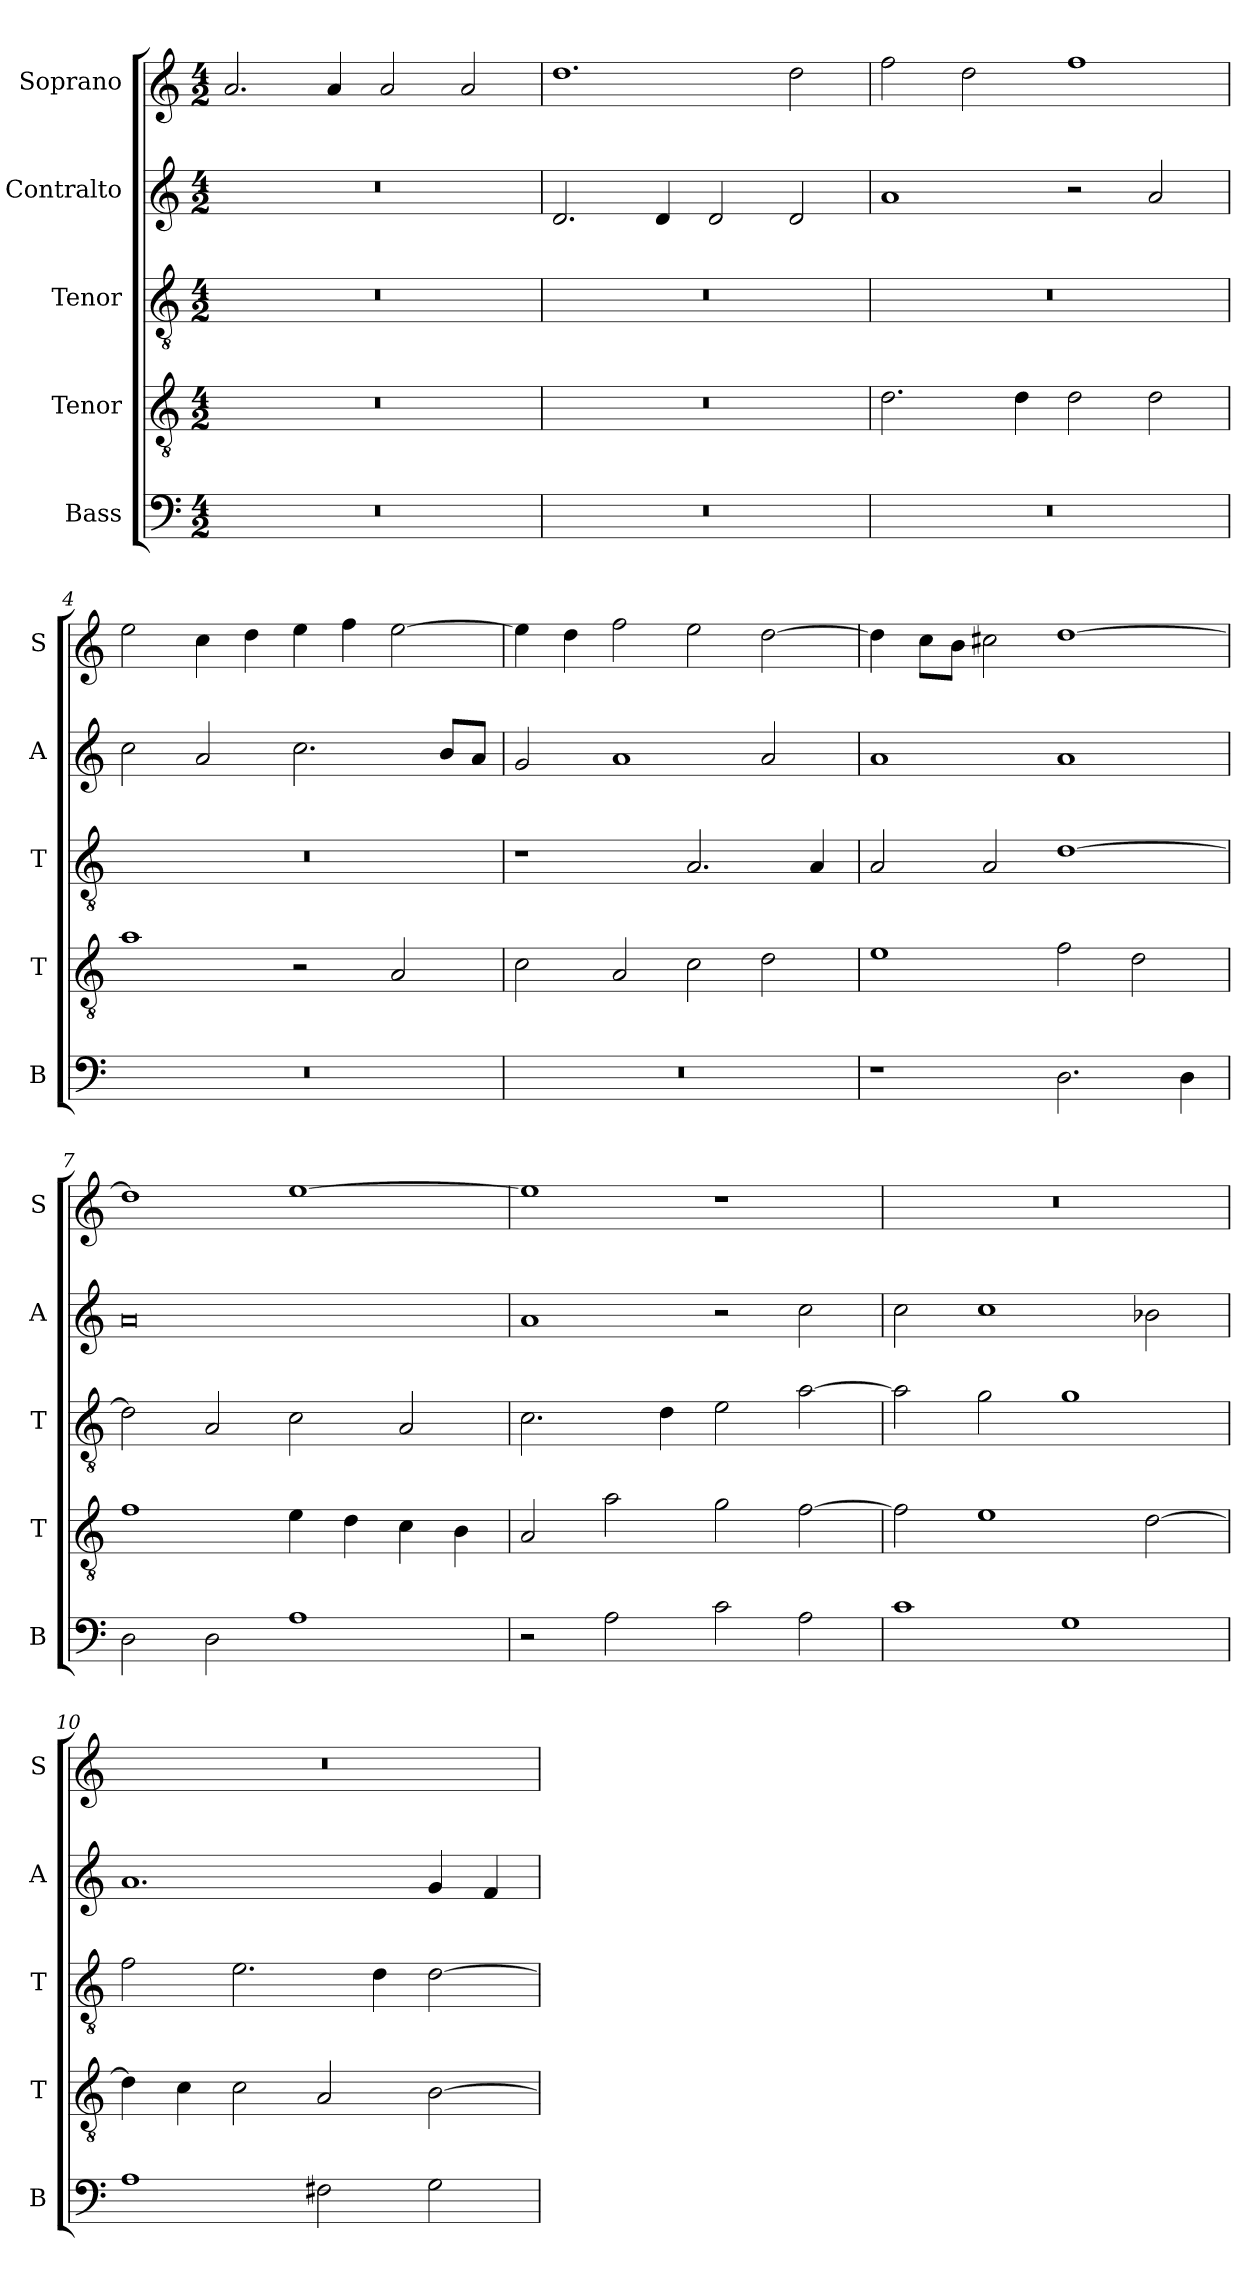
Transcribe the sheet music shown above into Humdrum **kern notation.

**kern	**kern	**kern	**kern	**kern
*part5	*part4	*part3	*part2	*part1
*staff5	*staff4	*staff3	*staff2	*staff1
*I"Bass	*I"Tenor	*I"Tenor	*I"Contralto	*I"Soprano
*I'B	*I'T	*I'T	*I'A	*I'S
*clefF4	*clefGv2	*clefGv2	*clefG2	*clefG2
*k[]	*k[]	*k[]	*k[]	*k[]
*D:dor	*D:dor	*D:dor	*D:dor	*D:dor
*M4/2	*M4/2	*M4/2	*M4/2	*M4/2
=1	=1	=1	=1	=1
0r	0r	0r	0r	2.a
.	.	.	.	4a
.	.	.	.	2a
.	.	.	.	2a
=2	=2	=2	=2	=2
0r	0r	0r	2.d	1.dd
.	.	.	4d	.
.	.	.	2d	.
.	.	.	2d	2dd
=3	=3	=3	=3	=3
0r	2.d	0r	1a	2ff
.	.	.	.	2dd
.	4d	.	.	.
.	2d	.	2r	1ff
.	2d	.	2a	.
=4	=4	=4	=4	=4
0r	1a	0r	2cc	2ee
.	.	.	2a	4cc
.	.	.	.	4dd
.	2r	.	2.cc	4ee
.	.	.	.	4ff
.	2A	.	.	[2ee
.	.	.	8b/L	.
.	.	.	8a/J	.
=5	=5	=5	=5	=5
0r	2c	1r	2g	4ee]
.	.	.	.	4dd
.	2A	.	1a	2ff
.	2c	2.A	.	2ee
.	2d	.	2a	[2dd
.	.	4A	.	.
=6	=6	=6	=6	=6
1r	1e	2A	1a	4dd]
.	.	.	.	8cc\L
.	.	.	.	8b\J
.	.	2A	.	2cc#X
2.D	2f	[1d	1a	[1dd
.	2d	.	.	.
4D	.	.	.	.
=7	=7	=7	=7	=7
2D	1f	2d]	0a	1dd]
2D	.	2A	.	.
1A	4e	2c	.	[1ee
.	4d	.	.	.
.	4c	2A	.	.
.	4B	.	.	.
=8	=8	=8	=8	=8
2r	2A	2.c	1a	1ee]
2A	2a	.	.	.
.	.	4d	.	.
2c	2g	2e	2r	1r
2A	[2f	[2a	2cc	.
=9	=9	=9	=9	=9
1c	2f]	2a]	2cc	0r
.	1e	2g	1cc	.
1G	.	1g	.	.
.	[2d	.	2b-X	.
=10	=10	=10	=10	=10
1A	4d]	2f	1.a	0r
.	4c	.	.	.
.	2c	2.e	.	.
2F#X	2A	.	.	.
.	.	4d	.	.
2G	[2B	[2d	4g	.
.	.	.	4f	.
=	=	=	=	=
*-	*-	*-	*-	*-
